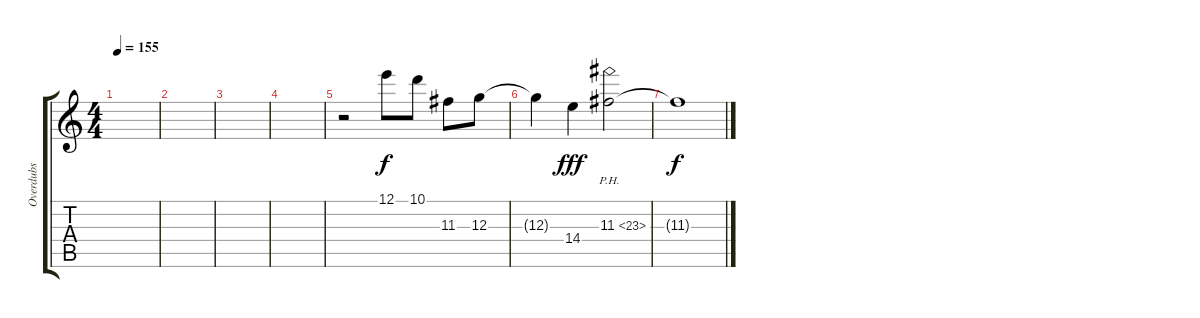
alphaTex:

\track ("Overdubs" "Overdubs") {instrument overdrivenguitar}
\staff {score tabs}
\tuning (E4 B3 G3 D3 A2 D2) {hide}
\ts (4 4)
\tempo 155
\clef g2
\ks c
|
|
|
|
r.2 12.1.8 10.1.8 11.3.8 12.3.8 |
12.3{t}.4 14.4.4{dy fff} 11.3{ph 12}.2 |
11.3{t}.1{dy f}
